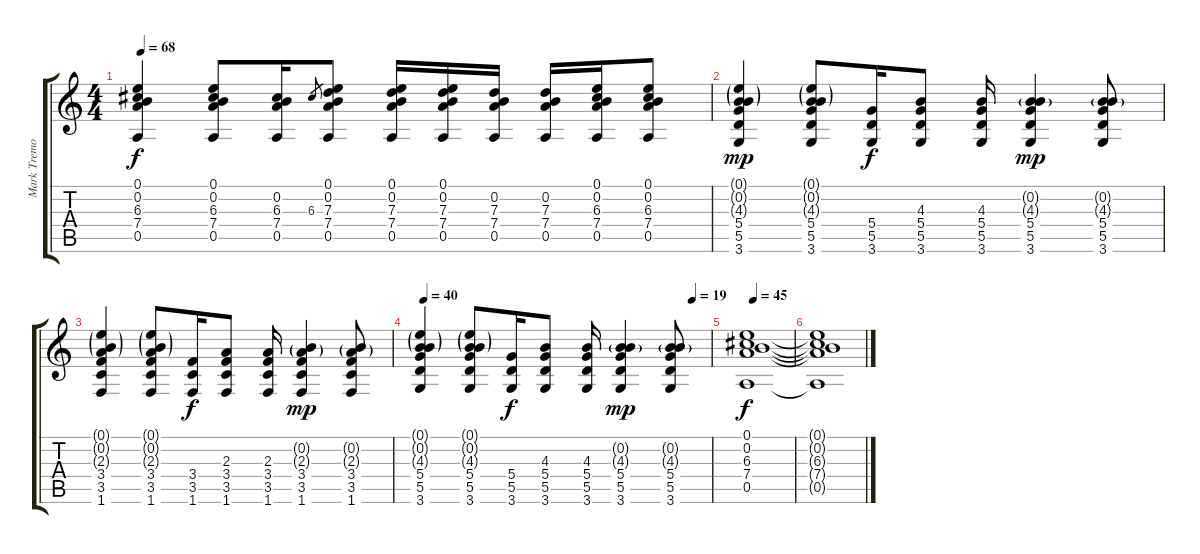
\track ("Mark Tremonti - Guitar" "Mark Tremo") {instrument electricguitarjazz}
\staff {score tabs}
\tuning (E4 B3 G3 D3 A2 E2) {hide}
\ts (4 4)
\tempo 68
\clef g2
\ks c
(0.1 0.2 6.3 7.4 0.5).4{dy f} (0.1 0.2 6.3 7.4 0.5).8 (0.2 6.3 7.4 0.5).16 6.3.8{gr} (0.1 0.2 7.3 7.4 0.5).8 (0.1 0.2 7.3 7.4 0.5).16 (0.1 0.2 7.3 7.4 0.5).16 (0.2 7.3 7.4 0.5).16 (0.2 7.3 7.4 0.5).16 (0.1 0.2 6.3 7.4 0.5).16 (0.1 0.2 6.3 7.4 0.5).8 |
(0.1{g} 0.2{g} 4.3{g} 5.4 5.5 3.6).4{dy mp} (0.1{g} 0.2{g} 4.3{g} 5.4 5.5 3.6).8 (5.4 5.5 3.6).16{dy f} (4.3 5.4 5.5 3.6).8 (4.3 5.4 5.5 3.6).16 (0.2{g} 4.3{g} 5.4 5.5 3.6).4{dy mp} (0.2{g} 4.3{g} 5.4 5.5 3.6).8 |
(0.1{g} 0.2{g} 2.3{g} 3.4 3.5 1.6).4 (0.1{g} 0.2{g} 2.3{g} 3.4 3.5 1.6).8 (3.4 3.5 1.6).16{dy f} (2.3 3.4 3.5 1.6).8 (2.3 3.4 3.5 1.6).16 (0.2{g} 2.3{g} 3.4 3.5 1.6).4{dy mp} (0.2{g} 2.3{g} 3.4 3.5 1.6).8 |
\tempo 40
\tempo (19 0.9375)
(0.1{g} 0.2{g} 4.3{g} 5.4 5.5 3.6).4 (0.1{g} 0.2{g} 4.3{g} 5.4 5.5 3.6).8 (5.4 5.5 3.6).16{dy f} (4.3 5.4 5.5 3.6).8 (4.3 5.4 5.5 3.6).16 (0.2{g} 4.3{g} 5.4 5.5 3.6).4{dy mp} (0.2{g} 4.3{g} 5.4 5.5 3.6).8 |
\tempo 45
(0.1 0.2 6.3 7.4 0.5).1{dy f volume 0} |
(0.1{t} 0.2{t} 6.3{t} 7.4{t} 0.5{t}).1
